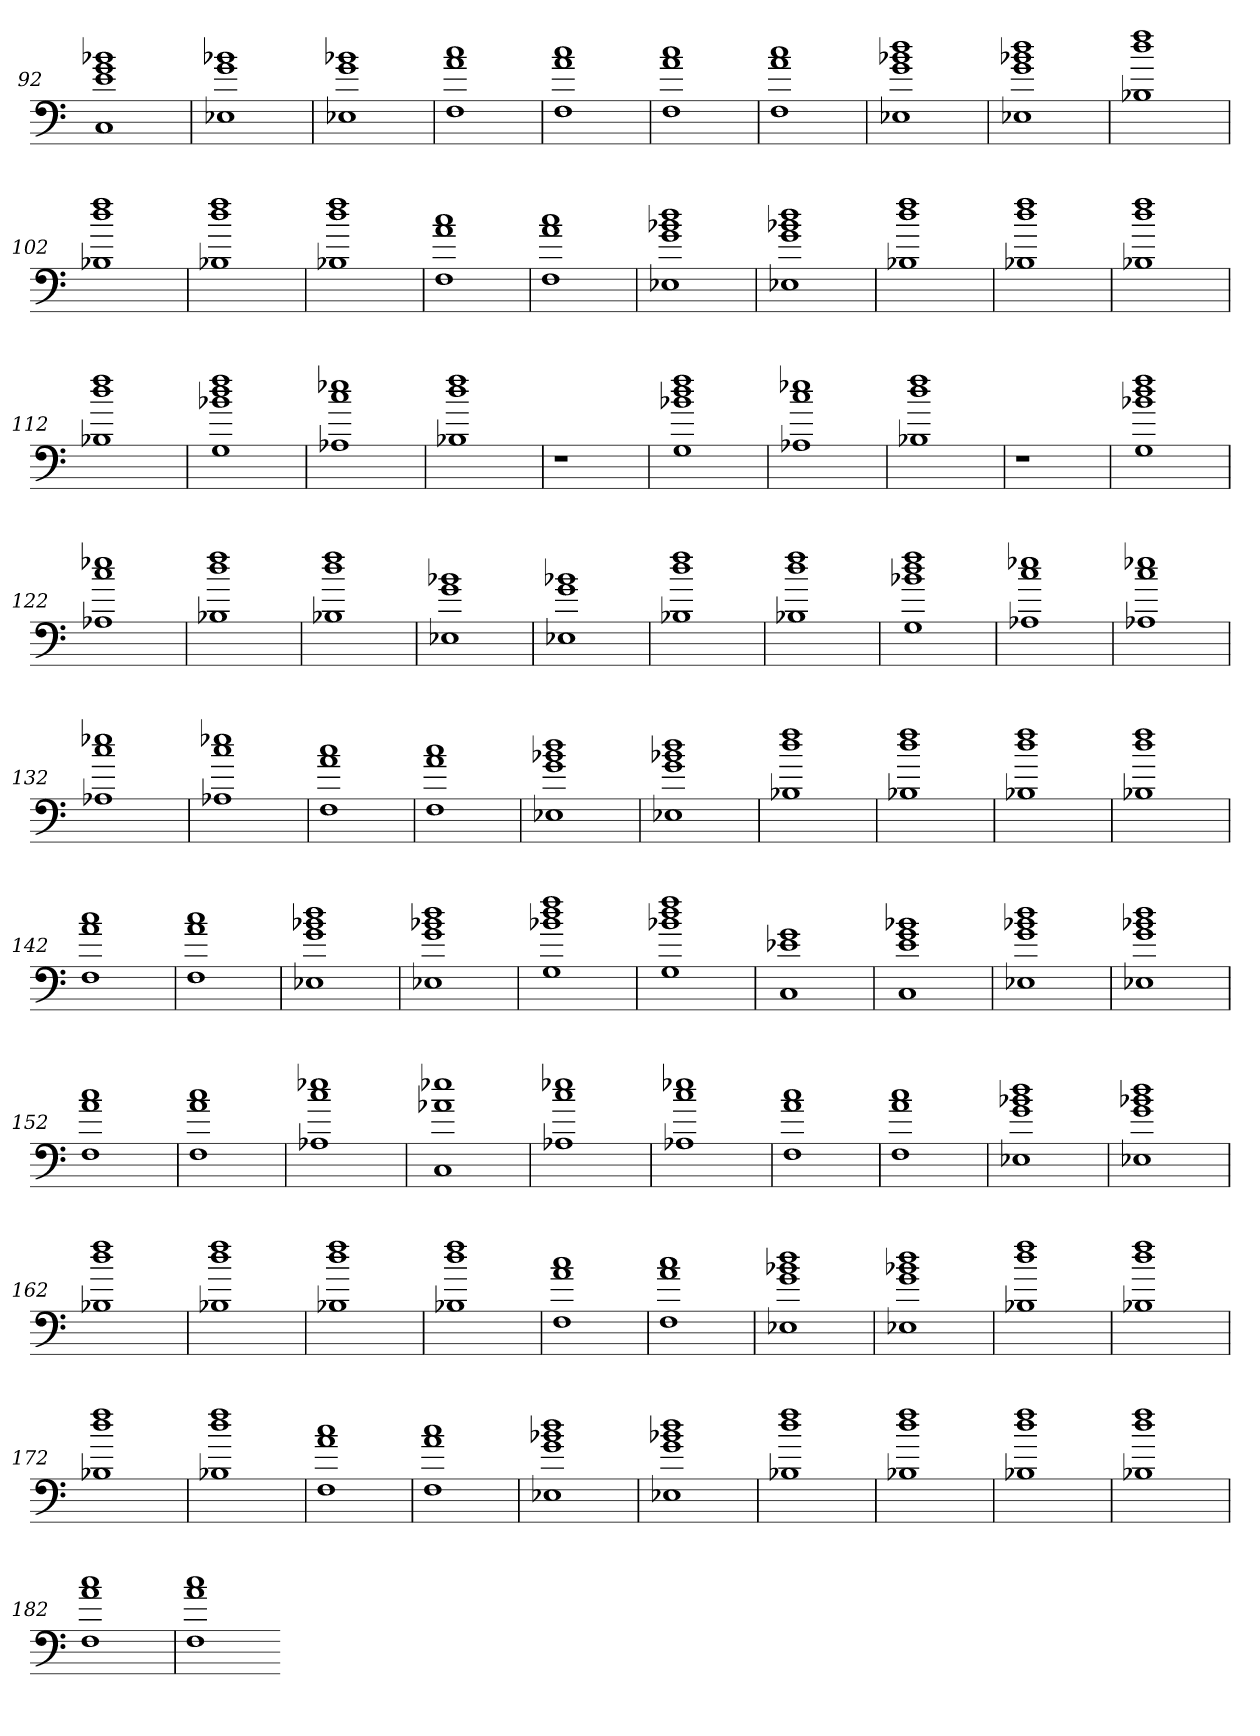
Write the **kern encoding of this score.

**kern
*part1
*staff1
=92
1C 1e 1g 1b-X
=93
1E-X 1g 1b-X
=94
1E-X 1g 1b-X
=95
1F 1a 1cc
=96
1F 1a 1cc
=97
1F 1a 1cc
=98
1F 1a 1cc
=99
1E-X 1g 1b-X 1dd
=100
1E-X 1g 1b-X 1dd
=101
1B-X 1dd 1ff
=102
1B-X 1dd 1ff
=103
1B-X 1dd 1ff
=104
1B-X 1dd 1ff
=105
1F 1a 1cc
=106
1F 1a 1cc
=107
1E-X 1g 1b-X 1dd
=108
1E-X 1g 1b-X 1dd
=109
1B-X 1dd 1ff
=110
1B-X 1dd 1ff
=111
1B-X 1dd 1ff
=112
1B-X 1dd 1ff
=113
1G 1b-X 1dd 1ff
=114
1A-X 1cc 1ee-X
=115
1B-X 1dd 1ff
=116
1r
=117
1G 1b-X 1dd 1ff
=118
1A-X 1cc 1ee-X
=119
1B-X 1dd 1ff
=120
1r
=121
1G 1b-X 1dd 1ff
=122
1A-X 1cc 1ee-X
=123
1B-X 1dd 1ff
=124
1B-X 1dd 1ff
=125
1E-X 1g 1b-X
=126
1E-X 1g 1b-X
=127
1B-X 1dd 1ff
=128
1B-X 1dd 1ff
=129
1G 1b-X 1dd 1ff
=130
1A-X 1cc 1ee-X
=131
1A-X 1cc 1ee-X
=132
1A-X 1cc 1ee-X
=133
1A-X 1cc 1ee-X
=134
1F 1a 1cc
=135
1F 1a 1cc
=136
1E-X 1g 1b-X 1dd
=137
1E-X 1g 1b-X 1dd
=138
1B-X 1dd 1ff
=139
1B-X 1dd 1ff
=140
1B-X 1dd 1ff
=141
1B-X 1dd 1ff
=142
1F 1a 1cc
=143
1F 1a 1cc
=144
1E-X 1g 1b-X 1dd
=145
1E-X 1g 1b-X 1dd
=146
1G 1b-X 1dd 1ff
=147
1G 1b-X 1dd 1ff
=148
1C 1e-X 1g
=149
1C 1e 1g 1b-X
=150
1E-X 1g 1b-X 1dd
=151
1E-X 1g 1b-X 1dd
=152
1F 1a 1cc
=153
1F 1a 1cc
=154
1A-X 1cc 1ee-X
=155
1C 1a-X 1ee-X
=156
1A-X 1cc 1ee-X
=157
1A-X 1cc 1ee-X
=158
1F 1a 1cc
=159
1F 1a 1cc
=160
1E-X 1g 1b-X 1dd
=161
1E-X 1g 1b-X 1dd
=162
1B-X 1dd 1ff
=163
1B-X 1dd 1ff
=164
1B-X 1dd 1ff
=165
1B-X 1dd 1ff
=166
1F 1a 1cc
=167
1F 1a 1cc
=168
1E-X 1g 1b-X 1dd
=169
1E-X 1g 1b-X 1dd
=170
1B-X 1dd 1ff
=171
1B-X 1dd 1ff
=172
1B-X 1dd 1ff
=173
1B-X 1dd 1ff
=174
1F 1a 1cc
=175
1F 1a 1cc
=176
1E-X 1g 1b-X 1dd
=177
1E-X 1g 1b-X 1dd
=178
1B-X 1dd 1ff
=179
1B-X 1dd 1ff
=180
1B-X 1dd 1ff
=181
1B-X 1dd 1ff
=182
1F 1a 1cc
=183
1F 1a 1cc
=-
*-
